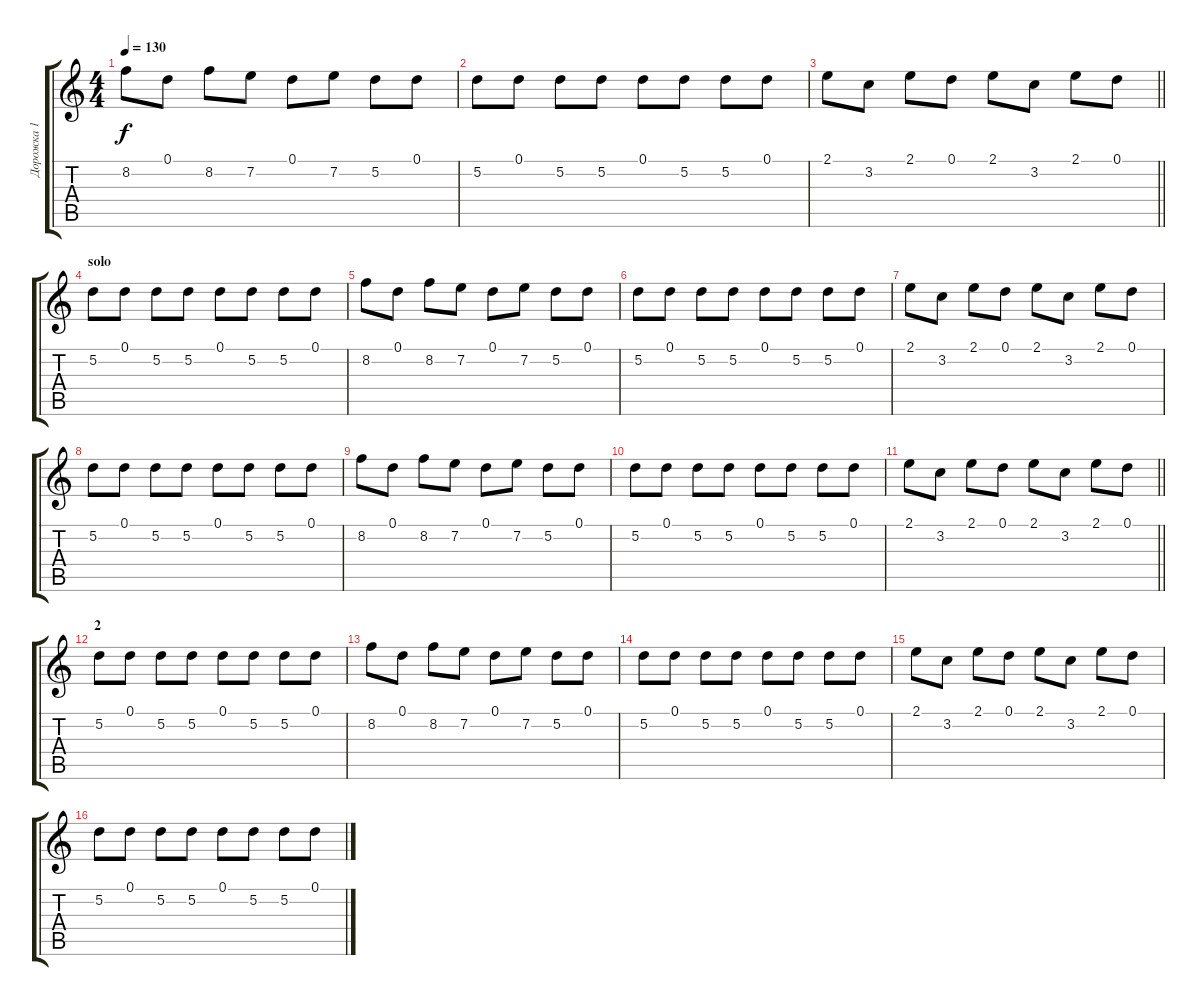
\track ("Дорожка 1" "Дорожка 1") {instrument acousticguitarsteel}
\staff {score tabs}
\tuning (D4 A3 F3 C3 G2 C2) {hide}
\ts (4 4)
\tempo 130
\clef g2
\ks c
8.2.8{dy f} 0.1.8 8.2.8 7.2.8 0.1.8 7.2.8 5.2.8 0.1.8 |
5.2.8 0.1.8 5.2.8 5.2.8 0.1.8 5.2.8 5.2.8 0.1.8 |
\barLineRight lightlight
2.1.8 3.2.8 2.1.8 0.1.8 2.1.8 3.2.8 2.1.8 0.1.8 |
\section ("" "solo")
5.2.8{volume 6} 0.1.8 5.2.8 5.2.8 0.1.8 5.2.8 5.2.8 0.1.8 |
8.2.8 0.1.8 8.2.8 7.2.8 0.1.8 7.2.8 5.2.8 0.1.8 |
5.2.8 0.1.8 5.2.8 5.2.8 0.1.8 5.2.8 5.2.8 0.1.8 |
2.1.8 3.2.8 2.1.8 0.1.8 2.1.8 3.2.8 2.1.8 0.1.8 |
5.2.8 0.1.8 5.2.8 5.2.8 0.1.8 5.2.8 5.2.8 0.1.8 |
8.2.8 0.1.8 8.2.8 7.2.8 0.1.8 7.2.8 5.2.8 0.1.8 |
5.2.8 0.1.8 5.2.8 5.2.8 0.1.8 5.2.8 5.2.8 0.1.8 |
\barLineRight lightlight
2.1.8 3.2.8 2.1.8 0.1.8 2.1.8 3.2.8 2.1.8 0.1.8 |
\section ("" "2")
5.2.8 0.1.8 5.2.8 5.2.8 0.1.8 5.2.8 5.2.8 0.1.8 |
8.2.8 0.1.8 8.2.8 7.2.8 0.1.8 7.2.8 5.2.8 0.1.8 |
5.2.8 0.1.8 5.2.8 5.2.8 0.1.8 5.2.8 5.2.8 0.1.8 |
2.1.8 3.2.8 2.1.8 0.1.8 2.1.8 3.2.8 2.1.8 0.1.8 |
5.2.8 0.1.8 5.2.8 5.2.8 0.1.8 5.2.8 5.2.8 0.1.8
